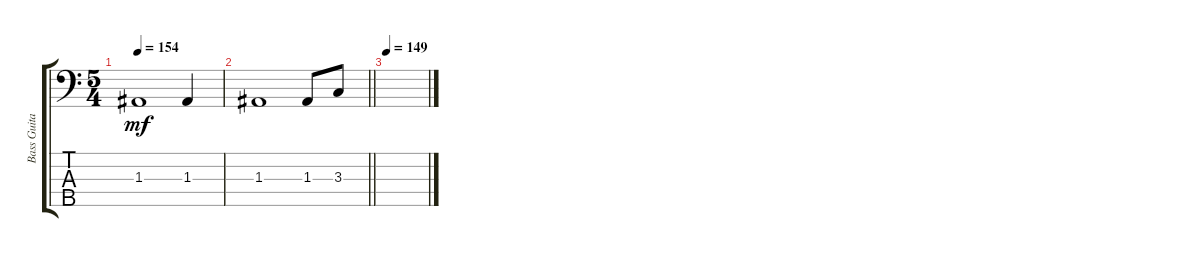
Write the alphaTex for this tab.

\track ("Bass Guitar" "Bass Guita") {instrument electricbassfinger}
\staff {score tabs}
\tuning (G2 D2 A1 E1 B0) {hide}
\ts (5 4)
\tempo 154
\clef f4
\ks c
1.3.1{dy mf} 1.3.4 |
\barLineRight lightlight
1.3.1 1.3.8 3.3.8 |
\tempo 149
